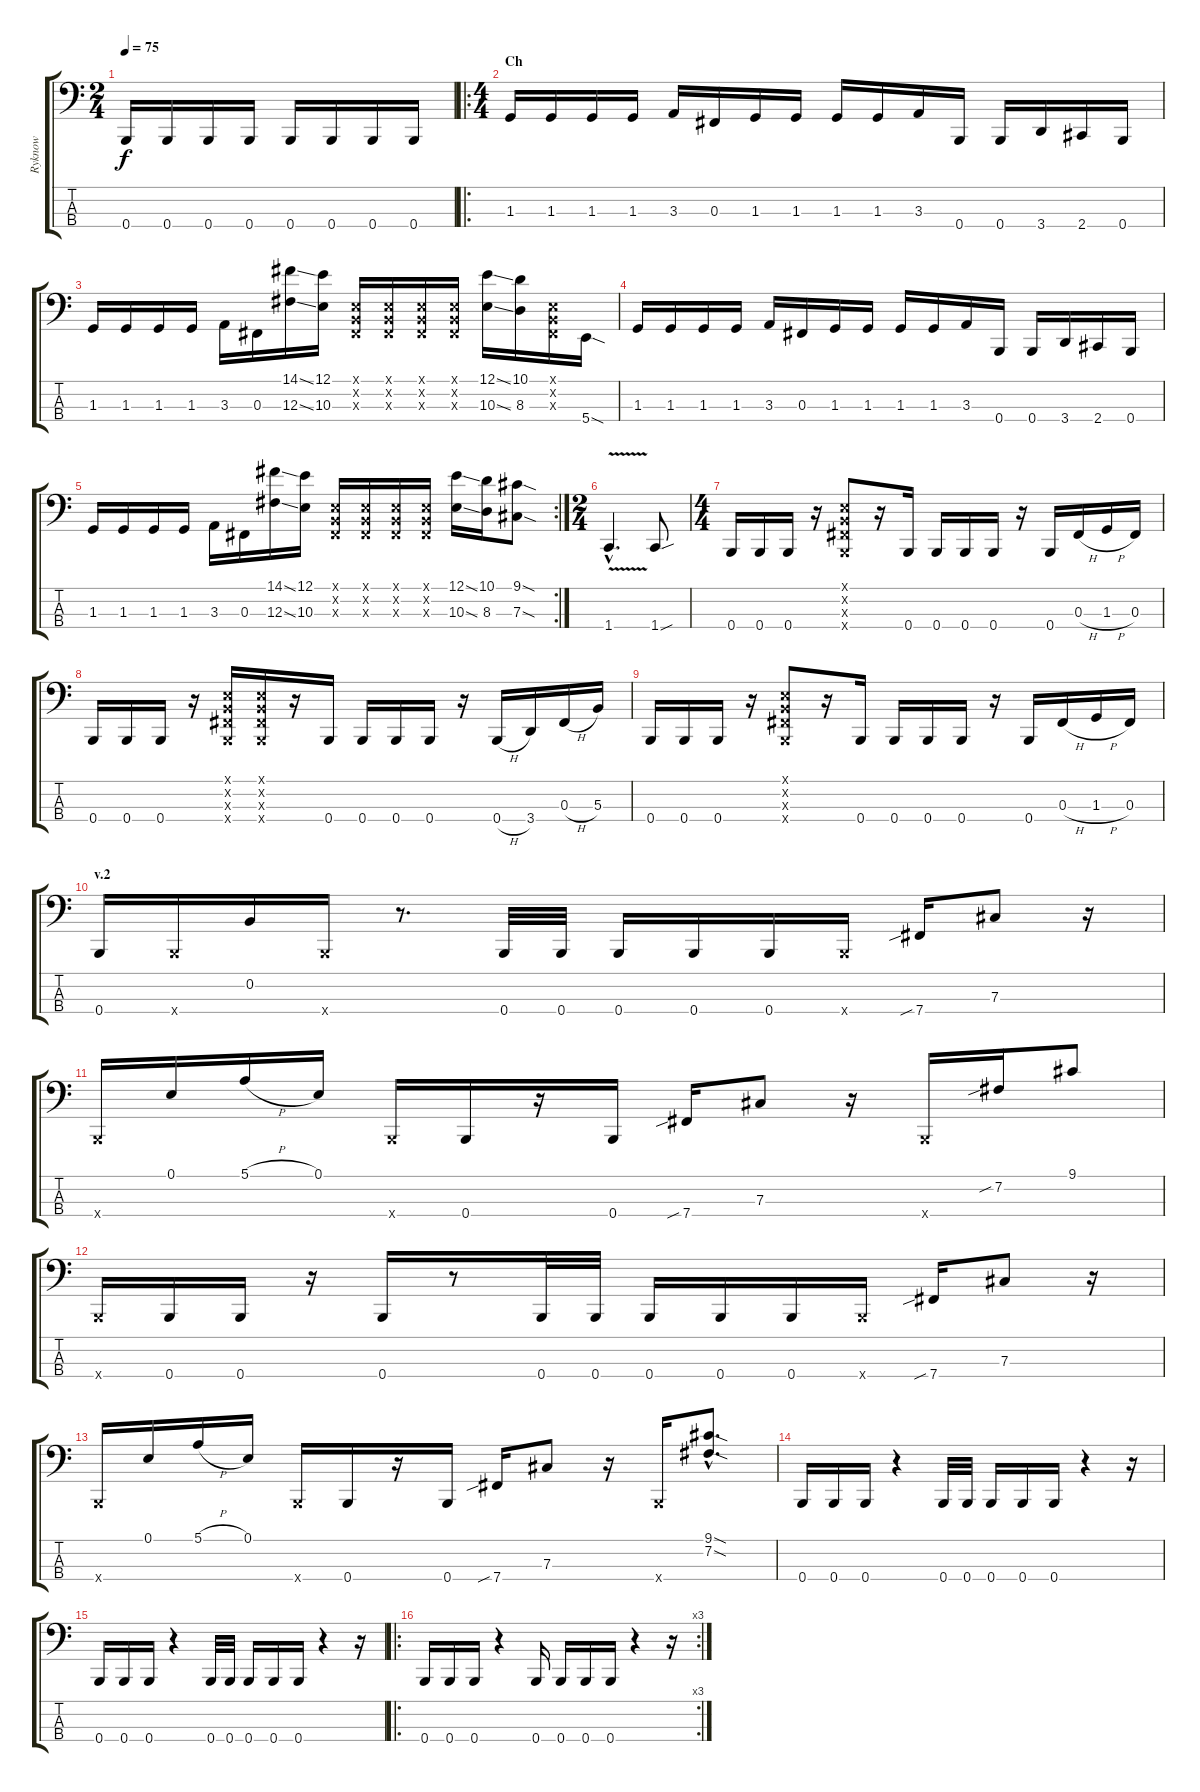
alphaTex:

\track ("Ryknow" "Ryknow") {instrument electricbassfinger}
\staff {score tabs}
\tuning (E2 B1 Gb1 B0) {hide}
\ts (2 4)
\tempo 75
\clef f4
\ks c
0.4.16{dy f} 0.4.16 0.4.16 0.4.16 0.4.16 0.4.16 0.4.16 0.4.16 |
\ro
\ts (4 4)
\section ("" "Ch")
1.3.16 1.3.16 1.3.16 1.3.16 3.3.16 0.3.16 1.3.16 1.3.16 1.3.16 1.3.16 3.3.16 0.4.16 0.4.16 3.4.16 2.4.16 0.4.16 |
1.3.16 1.3.16 1.3.16 1.3.16 3.3.16 0.3.16 (14.1{ss} 12.3{ss}).16 (12.1 10.3).16 (0.1{x} 0.2{x} 0.3{x}).16 (0.1{x} 0.2{x} 0.3{x}).16 (0.1{x} 0.2{x} 0.3{x}).16 (0.1{x} 0.2{x} 0.3{x}).16 (12.1{ss} 10.3{ss}).16 (10.1 8.3).16 (0.1{x} 0.2{x} 0.3{x}).16 5.4{sod}.16 |
1.3.16 1.3.16 1.3.16 1.3.16 3.3.16 0.3.16 1.3.16 1.3.16 1.3.16 1.3.16 3.3.16 0.4.16 0.4.16 3.4.16 2.4.16 0.4.16 |
\rc 2
1.3.16 1.3.16 1.3.16 1.3.16 3.3.16 0.3.16 (14.1{ss} 12.3{ss}).16 (12.1 10.3).16 (0.1{x} 0.2{x} 0.3{x}).16 (0.1{x} 0.2{x} 0.3{x}).16 (0.1{x} 0.2{x} 0.3{x}).16 (0.1{x} 0.2{x} 0.3{x}).16 (12.1{ss} 10.3{ss}).16 (10.1 8.3).16 (9.1{sod} 7.3{sod}).8 |
\ts (2 4)
1.4{v hac}.4{d} 1.4{sou}.8 |
\ts (4 4)
0.4.16 0.4.16 0.4.16 r.16 (0.1{x} 0.2{x} 0.3{x} 0.4{x}).8 r.16 0.4.16 0.4.16 0.4.16 0.4.16 r.16 0.4.16 0.3{h}.16 1.3{h}.16 0.3.16 |
0.4.16 0.4.16 0.4.16 r.16 (0.1{x} 0.2{x} 0.3{x} 0.4{x}).16 (0.1{x} 0.2{x} 0.3{x} 0.4{x}).16 r.16 0.4.16 0.4.16 0.4.16 0.4.16 r.16 0.4{h}.16 3.4.16 0.3{h}.16 5.3.16 |
0.4.16 0.4.16 0.4.16 r.16 (0.1{x} 0.2{x} 0.3{x} 0.4{x}).8 r.16 0.4.16 0.4.16 0.4.16 0.4.16 r.16 0.4.16 0.3{h}.16 1.3{h}.16 0.3.16 |
\section ("" "v.2")
0.4.16{instrument slapbass1} 0.4{x}.16 0.2.16 0.4{x}.16 r.8{d} 0.4.32 0.4.32 0.4.16 0.4.16 0.4.16 0.4{x}.16 7.4{sib}.16 7.3.8 r.16 |
0.4{x}.16{instrument slapbass1} 0.1.16 5.1{h}.16 0.1.16 0.4{x}.16 0.4.16 r.16 0.4.16 7.4{sib}.16 7.3.8 r.16 0.4{x}.16 7.2{sib}.16 9.1.8 |
0.4{x}.16{instrument slapbass1} 0.4.16 0.4.16 r.16 0.4.16 r.8 0.4.32 0.4.32 0.4.16 0.4.16 0.4.16 0.4{x}.16 7.4{sib}.16 7.3.8 r.16 |
0.4{x}.16{instrument slapbass1} 0.1.16 5.1{h}.16 0.1.16 0.4{x}.16 0.4.16 r.16 0.4.16 7.4{sib}.16 7.3.8 r.16 0.4{x}.16 (9.1{sod hac} 7.2{sod hac}).8{d} |
0.4.16{instrument electricbassfinger} 0.4.16 0.4.16 r.4 0.4.32 0.4.32 0.4.16 0.4.16 0.4.16 r.4 r.16 |
0.4.16{instrument electricbassfinger} 0.4.16 0.4.16 r.4 0.4.32 0.4.32 0.4.16 0.4.16 0.4.16 r.4 r.16 |
\ro
\rc 3
0.4.16{instrument electricbassfinger} 0.4.16 0.4.16 r.4 0.4.16 0.4.16 0.4.16 0.4.16 r.4 r.16
